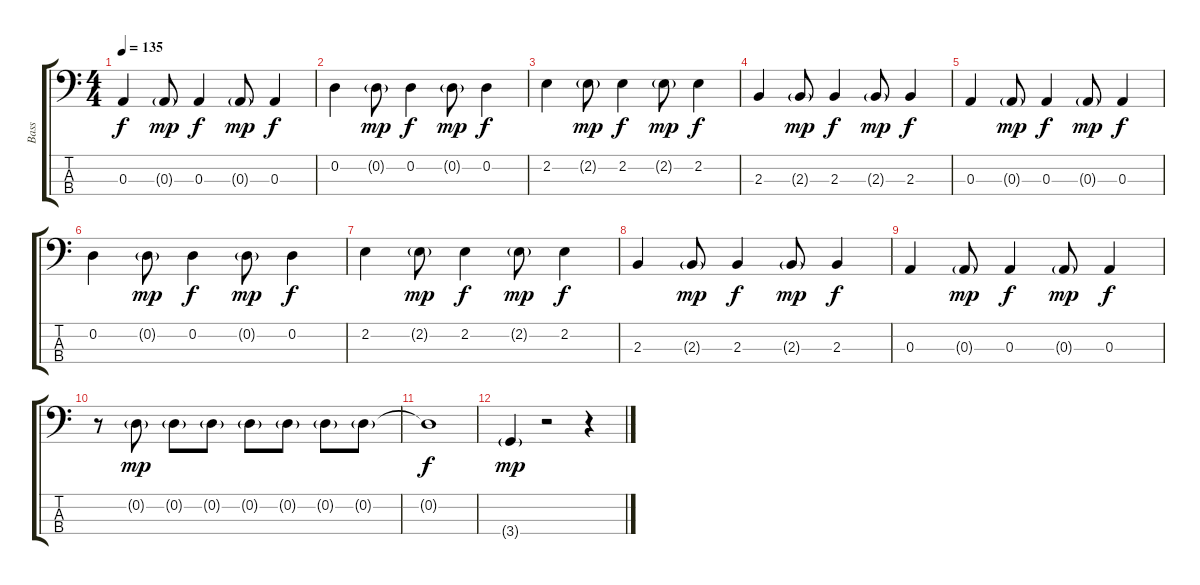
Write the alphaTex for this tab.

\track ("Bass" "Bass") {instrument acousticbass}
\staff {score tabs}
\tuning (G2 D2 A1 E1) {hide}
\ts (4 4)
\tempo 135
\clef f4
\ks c
0.3.4{dy f} 0.3{g}.8{dy mp} 0.3.4{dy f} 0.3{g}.8{dy mp} 0.3.4{dy f} |
0.2.4 0.2{g}.8{dy mp} 0.2.4{dy f} 0.2{g}.8{dy mp} 0.2.4{dy f} |
2.2.4 2.2{g}.8{dy mp} 2.2.4{dy f} 2.2{g}.8{dy mp} 2.2.4{dy f} |
2.3.4 2.3{g}.8{dy mp} 2.3.4{dy f} 2.3{g}.8{dy mp} 2.3.4{dy f} |
0.3.4 0.3{g}.8{dy mp} 0.3.4{dy f} 0.3{g}.8{dy mp} 0.3.4{dy f} |
0.2.4 0.2{g}.8{dy mp} 0.2.4{dy f} 0.2{g}.8{dy mp} 0.2.4{dy f} |
2.2.4 2.2{g}.8{dy mp} 2.2.4{dy f} 2.2{g}.8{dy mp} 2.2.4{dy f} |
2.3.4 2.3{g}.8{dy mp} 2.3.4{dy f} 2.3{g}.8{dy mp} 2.3.4{dy f} |
0.3.4 0.3{g}.8{dy mp} 0.3.4{dy f} 0.3{g}.8{dy mp} 0.3.4{dy f} |
r.8 0.2{g}.8{dy mp} 0.2{g}.8 0.2{g}.8 0.2{g}.8 0.2{g}.8 0.2{g}.8 0.2{g}.8 |
0.2{t}.1{dy f} |
3.4{g}.4{dy mp} r.2 r.4
